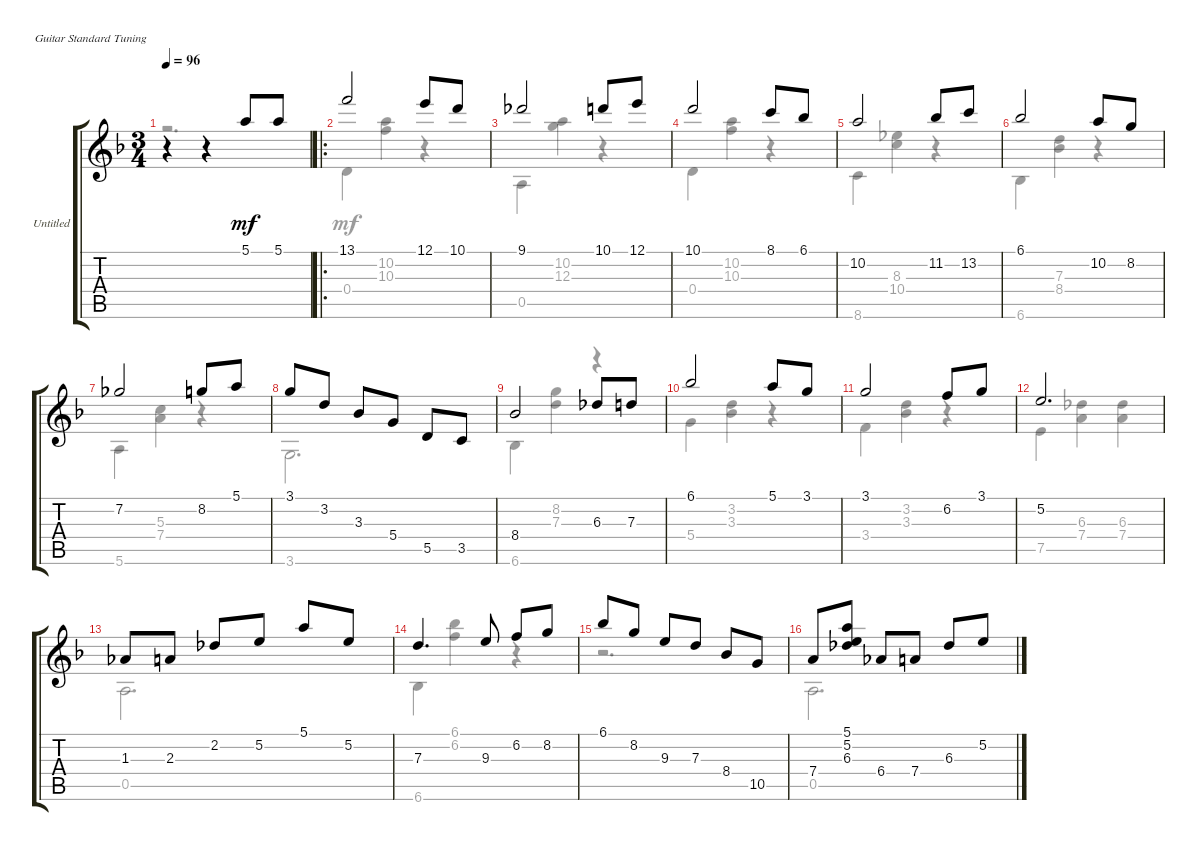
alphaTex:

\bracketExtendMode groupsimilarinstruments
\firstSystemTrackNameOrientation horizontal
\otherSystemsTrackNameOrientation horizontal
\track ("Untitled" "Untitled") {instrument acousticguitarnylon}
\staff {score tabs}
\tuning (E4 B3 G3 D3 A2 E2)
\voice
\ts (3 4)
\tempo 96
\clef g2
\ks dminor
r.4{dy mf instrument acousticguitarnylon} r.4 5.1.8 5.1.8 |
\ro
13.1.2 12.1.8 10.1.8 |
9.1.2 10.1.8 12.1.8 |
10.1.2 8.1.8 6.1.8 |
10.2.2 11.2.8 13.2.8 |
6.1.2 10.2.8 8.2.8 |
7.2.2 8.2.8 5.1.8 |
3.1.8 3.2.8 3.3.8 5.4.8 5.5.8 3.5.8 |
8.4.2 6.3.8 7.3.8 |
6.1.2 5.1.8 3.1.8 |
3.1.2 6.2.8 3.1.8 |
5.2.2{d} |
1.3.8 2.3.8 2.2.8 5.2.8 5.1.8 5.2.8 |
7.3.4{d} 9.3.8 6.2.8 8.2.8 |
6.1.8 8.2.8 9.3.8 7.3.8 8.4.8 10.5.8 |
7.4.8 (5.1 5.2 6.3).8 6.4.8 7.4.8 6.3.8 5.2.8
\voice
\clef g2
\ottava regular
\simile none
\ks dminor
r.2{d dy mf} |
0.4.4 (10.2 10.3).4 r.4 |
0.5.4 (10.2 12.3).4 r.4 |
0.4.4 (10.2 10.3).4 r.4 |
8.6.4 (8.3 10.4).4 r.4 |
6.6.4 (7.3 8.4).4 r.4 |
5.6.4 (5.3 7.4).4 r.4 |
3.6.2{d} |
6.6.4 (8.2 7.3).4 r.4 |
5.4.4 (3.2 3.3).4 r.4 |
3.4.4 (3.2 3.3).4 r.4 |
7.5.4 (6.3 7.4).4 (6.3 7.4).4 |
0.5.2{d} |
6.6.4 (6.1 6.2).4 r.4 |
r.2{d} |
0.5.2{d}
